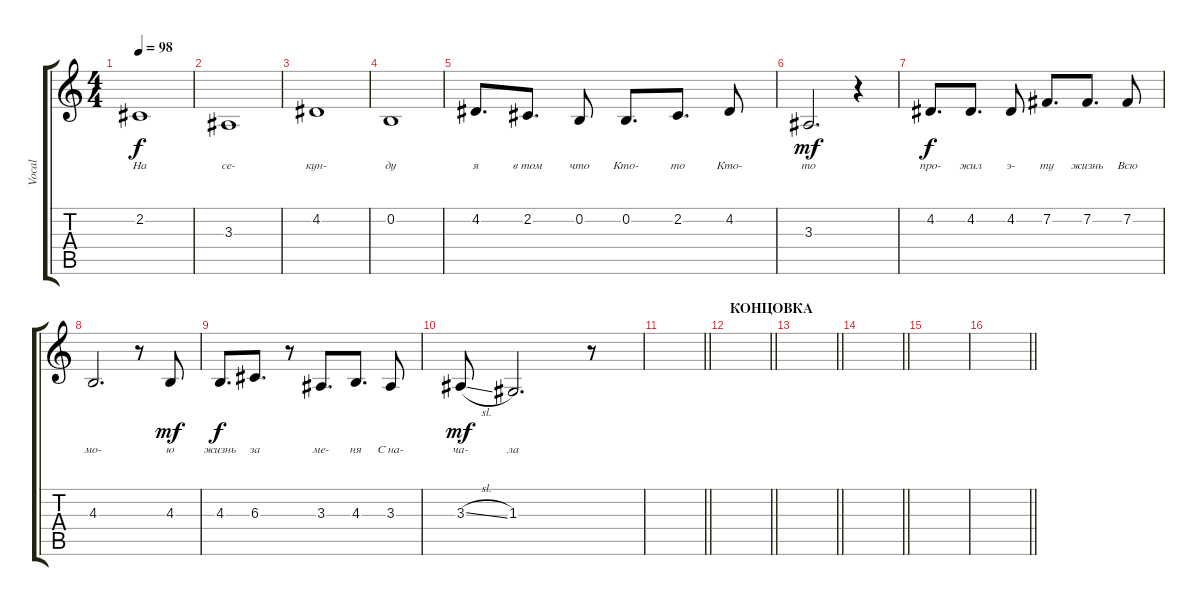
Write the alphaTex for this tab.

\track ("Vocal" "Vocal") {instrument flute}
\staff {score tabs}
\tuning (E4 B3 G3 D3 A2 E2) {hide}
\ts (4 4)
\tempo 98
\clef g2
\ks c
2.2.1{lyrics (0 "На") lyrics (1 "") lyrics (2 "") lyrics (3 "") lyrics (4 "") dy f} |
3.3.1{lyrics (0 "се-") lyrics (1 "") lyrics (2 "") lyrics (3 "") lyrics (4 "")} |
4.2.1{lyrics (0 "кун-") lyrics (1 "") lyrics (2 "") lyrics (3 "") lyrics (4 "")} |
0.2.1{lyrics (0 "ду") lyrics (1 "") lyrics (2 "") lyrics (3 "") lyrics (4 "")} |
4.2.8{d lyrics (0 "я") lyrics (1 "") lyrics (2 "") lyrics (3 "") lyrics (4 "")} 2.2.8{d lyrics (0 "в том") lyrics (1 "") lyrics (2 "") lyrics (3 "") lyrics (4 "")} 0.2.8{lyrics (0 "что") lyrics (1 "") lyrics (2 "") lyrics (3 "") lyrics (4 "")} 0.2.8{d lyrics (0 "Кто-") lyrics (1 "") lyrics (2 "") lyrics (3 "") lyrics (4 "")} 2.2.8{d lyrics (0 "тo") lyrics (1 "") lyrics (2 "") lyrics (3 "") lyrics (4 "")} 4.2.8{lyrics (0 "Кто-") lyrics (1 "") lyrics (2 "") lyrics (3 "") lyrics (4 "")} |
3.3.2{d lyrics (0 "то") lyrics (1 "") lyrics (2 "") lyrics (3 "") lyrics (4 "") dy mf} r.4 |
4.2.8{d lyrics (0 "про-") lyrics (1 "") lyrics (2 "") lyrics (3 "") lyrics (4 "") dy f} 4.2.8{d lyrics (0 "жил") lyrics (1 "") lyrics (2 "") lyrics (3 "") lyrics (4 "")} 4.2.8{lyrics (0 "э-") lyrics (1 "") lyrics (2 "") lyrics (3 "") lyrics (4 "")} 7.2.8{d lyrics (0 "ту") lyrics (1 "") lyrics (2 "") lyrics (3 "") lyrics (4 "")} 7.2.8{d lyrics (0 "жизнь") lyrics (1 "") lyrics (2 "") lyrics (3 "") lyrics (4 "")} 7.2.8{lyrics (0 "Всю") lyrics (1 "") lyrics (2 "") lyrics (3 "") lyrics (4 "")} |
4.3.2{d lyrics (0 "мо-") lyrics (1 "") lyrics (2 "") lyrics (3 "") lyrics (4 "")} r.8 4.3.8{lyrics (0 "ю") lyrics (1 "") lyrics (2 "") lyrics (3 "") lyrics (4 "") dy mf} |
4.3.8{d lyrics (0 "жизнь") lyrics (1 "") lyrics (2 "") lyrics (3 "") lyrics (4 "") dy f} 6.3.8{d lyrics (0 "за") lyrics (1 "") lyrics (2 "") lyrics (3 "") lyrics (4 "")} r.8 3.3.8{d lyrics (0 "ме-") lyrics (1 "") lyrics (2 "") lyrics (3 "") lyrics (4 "")} 4.3.8{d lyrics (0 "ня") lyrics (1 "") lyrics (2 "") lyrics (3 "") lyrics (4 "")} 3.3.8{lyrics (0 "С на-") lyrics (1 "") lyrics (2 "") lyrics (3 "") lyrics (4 "")} |
3.3{sl}.8{lyrics (0 "ча-") lyrics (1 "") lyrics (2 "") lyrics (3 "") lyrics (4 "") dy mf} 1.3.2{d lyrics (0 "ла") lyrics (1 "") lyrics (2 "") lyrics (3 "") lyrics (4 "")} r.8 |
\barLineRight lightlight
|
\section ("" "КОНЦОВКА")
\barLineRight lightlight
|
\barLineRight lightlight
|
\barLineRight lightlight
|
|
\barLineRight lightlight
